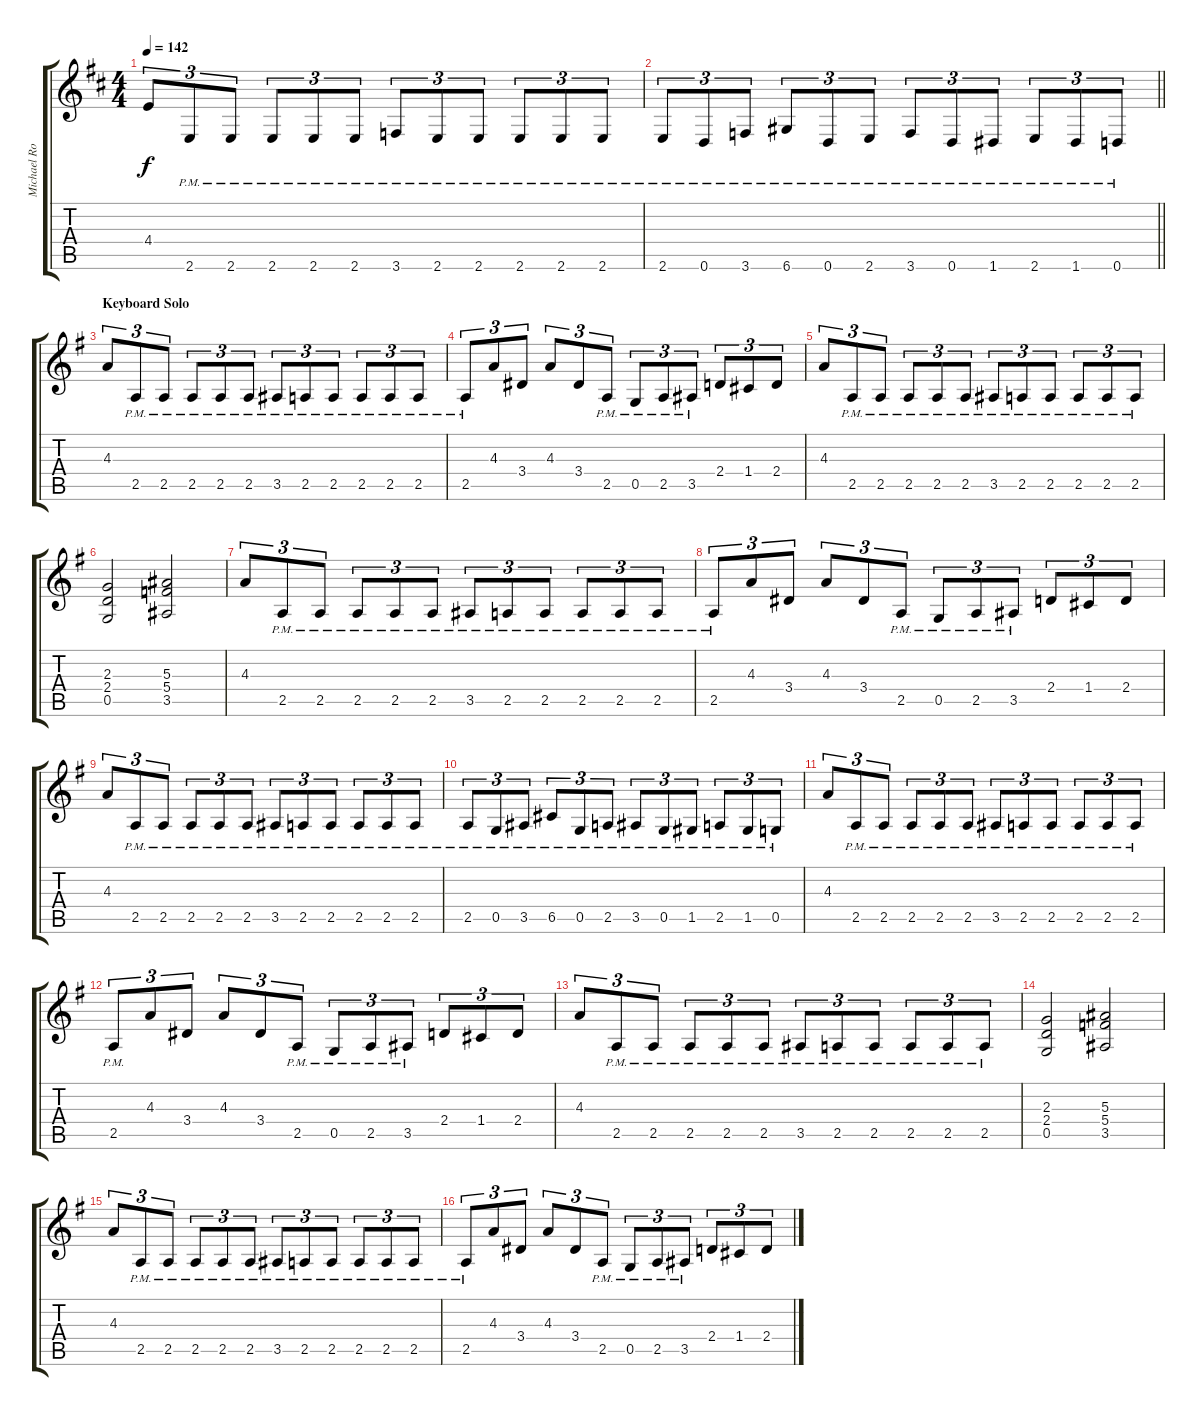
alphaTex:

\track ("Michael Romeo (guitar)" "Michael Ro") {instrument distortionguitar}
\staff {score tabs}
\tuning (D4 A3 F3 C3 G2 D2) {hide}
\ts (4 4)
\tempo 142
\clef g2
\ks bminor
4.4.8{tu (3 2) dy f} 2.6{pm}.8{tu (3 2)} 2.6{pm}.8{tu (3 2)} 2.6{pm}.8{tu (3 2)} 2.6{pm}.8{tu (3 2)} 2.6{pm}.8{tu (3 2)} 3.6{pm}.8{tu (3 2)} 2.6{pm}.8{tu (3 2)} 2.6{pm}.8{tu (3 2)} 2.6{pm}.8{tu (3 2)} 2.6{pm}.8{tu (3 2)} 2.6{pm}.8{tu (3 2)} |
\barLineRight lightlight
2.6{pm}.8{tu (3 2)} 0.6{pm}.8{tu (3 2)} 3.6{pm}.8{tu (3 2)} 6.6{pm}.8{tu (3 2)} 0.6{pm}.8{tu (3 2)} 2.6{pm}.8{tu (3 2)} 3.6{pm}.8{tu (3 2)} 0.6{pm}.8{tu (3 2)} 1.6{pm}.8{tu (3 2)} 2.6{pm}.8{tu (3 2)} 1.6{pm}.8{tu (3 2)} 0.6{pm}.8{tu (3 2)} |
\section ("" "Keyboard Solo")
\ks eminor
4.3.8{tu (3 2)} 2.5{pm}.8{tu (3 2)} 2.5{pm}.8{tu (3 2)} 2.5{pm}.8{tu (3 2)} 2.5{pm}.8{tu (3 2)} 2.5{pm}.8{tu (3 2)} 3.5{pm}.8{tu (3 2)} 2.5{pm}.8{tu (3 2)} 2.5{pm}.8{tu (3 2)} 2.5{pm}.8{tu (3 2)} 2.5{pm}.8{tu (3 2)} 2.5{pm}.8{tu (3 2)} |
2.5{pm}.8{tu (3 2)} 4.3.8{tu (3 2)} 3.4.8{tu (3 2)} 4.3.8{tu (3 2)} 3.4.8{tu (3 2)} 2.5{pm}.8{tu (3 2)} 0.5{pm}.8{tu (3 2)} 2.5{pm}.8{tu (3 2)} 3.5{pm}.8{tu (3 2)} 2.4.8{tu (3 2)} 1.4.8{tu (3 2)} 2.4.8{tu (3 2)} |
4.3.8{tu (3 2)} 2.5{pm}.8{tu (3 2)} 2.5{pm}.8{tu (3 2)} 2.5{pm}.8{tu (3 2)} 2.5{pm}.8{tu (3 2)} 2.5{pm}.8{tu (3 2)} 3.5{pm}.8{tu (3 2)} 2.5{pm}.8{tu (3 2)} 2.5{pm}.8{tu (3 2)} 2.5{pm}.8{tu (3 2)} 2.5{pm}.8{tu (3 2)} 2.5{pm}.8{tu (3 2)} |
(2.3 2.4 0.5).2 (5.3 5.4 3.5).2 |
4.3.8{tu (3 2)} 2.5{pm}.8{tu (3 2)} 2.5{pm}.8{tu (3 2)} 2.5{pm}.8{tu (3 2)} 2.5{pm}.8{tu (3 2)} 2.5{pm}.8{tu (3 2)} 3.5{pm}.8{tu (3 2)} 2.5{pm}.8{tu (3 2)} 2.5{pm}.8{tu (3 2)} 2.5{pm}.8{tu (3 2)} 2.5{pm}.8{tu (3 2)} 2.5{pm}.8{tu (3 2)} |
2.5{pm}.8{tu (3 2)} 4.3.8{tu (3 2)} 3.4.8{tu (3 2)} 4.3.8{tu (3 2)} 3.4.8{tu (3 2)} 2.5{pm}.8{tu (3 2)} 0.5{pm}.8{tu (3 2)} 2.5{pm}.8{tu (3 2)} 3.5{pm}.8{tu (3 2)} 2.4.8{tu (3 2)} 1.4.8{tu (3 2)} 2.4.8{tu (3 2)} |
4.3.8{tu (3 2)} 2.5{pm}.8{tu (3 2)} 2.5{pm}.8{tu (3 2)} 2.5{pm}.8{tu (3 2)} 2.5{pm}.8{tu (3 2)} 2.5{pm}.8{tu (3 2)} 3.5{pm}.8{tu (3 2)} 2.5{pm}.8{tu (3 2)} 2.5{pm}.8{tu (3 2)} 2.5{pm}.8{tu (3 2)} 2.5{pm}.8{tu (3 2)} 2.5{pm}.8{tu (3 2)} |
2.5{pm}.8{tu (3 2)} 0.5{pm}.8{tu (3 2)} 3.5{pm}.8{tu (3 2)} 6.5{pm}.8{tu (3 2)} 0.5{pm}.8{tu (3 2)} 2.5{pm}.8{tu (3 2)} 3.5{pm}.8{tu (3 2)} 0.5{pm}.8{tu (3 2)} 1.5{pm}.8{tu (3 2)} 2.5{pm}.8{tu (3 2)} 1.5{pm}.8{tu (3 2)} 0.5{pm}.8{tu (3 2)} |
4.3.8{tu (3 2)} 2.5{pm}.8{tu (3 2)} 2.5{pm}.8{tu (3 2)} 2.5{pm}.8{tu (3 2)} 2.5{pm}.8{tu (3 2)} 2.5{pm}.8{tu (3 2)} 3.5{pm}.8{tu (3 2)} 2.5{pm}.8{tu (3 2)} 2.5{pm}.8{tu (3 2)} 2.5{pm}.8{tu (3 2)} 2.5{pm}.8{tu (3 2)} 2.5{pm}.8{tu (3 2)} |
2.5{pm}.8{tu (3 2)} 4.3.8{tu (3 2)} 3.4.8{tu (3 2)} 4.3.8{tu (3 2)} 3.4.8{tu (3 2)} 2.5{pm}.8{tu (3 2)} 0.5{pm}.8{tu (3 2)} 2.5{pm}.8{tu (3 2)} 3.5{pm}.8{tu (3 2)} 2.4.8{tu (3 2)} 1.4.8{tu (3 2)} 2.4.8{tu (3 2)} |
4.3.8{tu (3 2)} 2.5{pm}.8{tu (3 2)} 2.5{pm}.8{tu (3 2)} 2.5{pm}.8{tu (3 2)} 2.5{pm}.8{tu (3 2)} 2.5{pm}.8{tu (3 2)} 3.5{pm}.8{tu (3 2)} 2.5{pm}.8{tu (3 2)} 2.5{pm}.8{tu (3 2)} 2.5{pm}.8{tu (3 2)} 2.5{pm}.8{tu (3 2)} 2.5{pm}.8{tu (3 2)} |
(2.3 2.4 0.5).2 (5.3 5.4 3.5).2 |
4.3.8{tu (3 2)} 2.5{pm}.8{tu (3 2)} 2.5{pm}.8{tu (3 2)} 2.5{pm}.8{tu (3 2)} 2.5{pm}.8{tu (3 2)} 2.5{pm}.8{tu (3 2)} 3.5{pm}.8{tu (3 2)} 2.5{pm}.8{tu (3 2)} 2.5{pm}.8{tu (3 2)} 2.5{pm}.8{tu (3 2)} 2.5{pm}.8{tu (3 2)} 2.5{pm}.8{tu (3 2)} |
2.5{pm}.8{tu (3 2)} 4.3.8{tu (3 2)} 3.4.8{tu (3 2)} 4.3.8{tu (3 2)} 3.4.8{tu (3 2)} 2.5{pm}.8{tu (3 2)} 0.5{pm}.8{tu (3 2)} 2.5{pm}.8{tu (3 2)} 3.5{pm}.8{tu (3 2)} 2.4.8{tu (3 2)} 1.4.8{tu (3 2)} 2.4.8{tu (3 2)}
